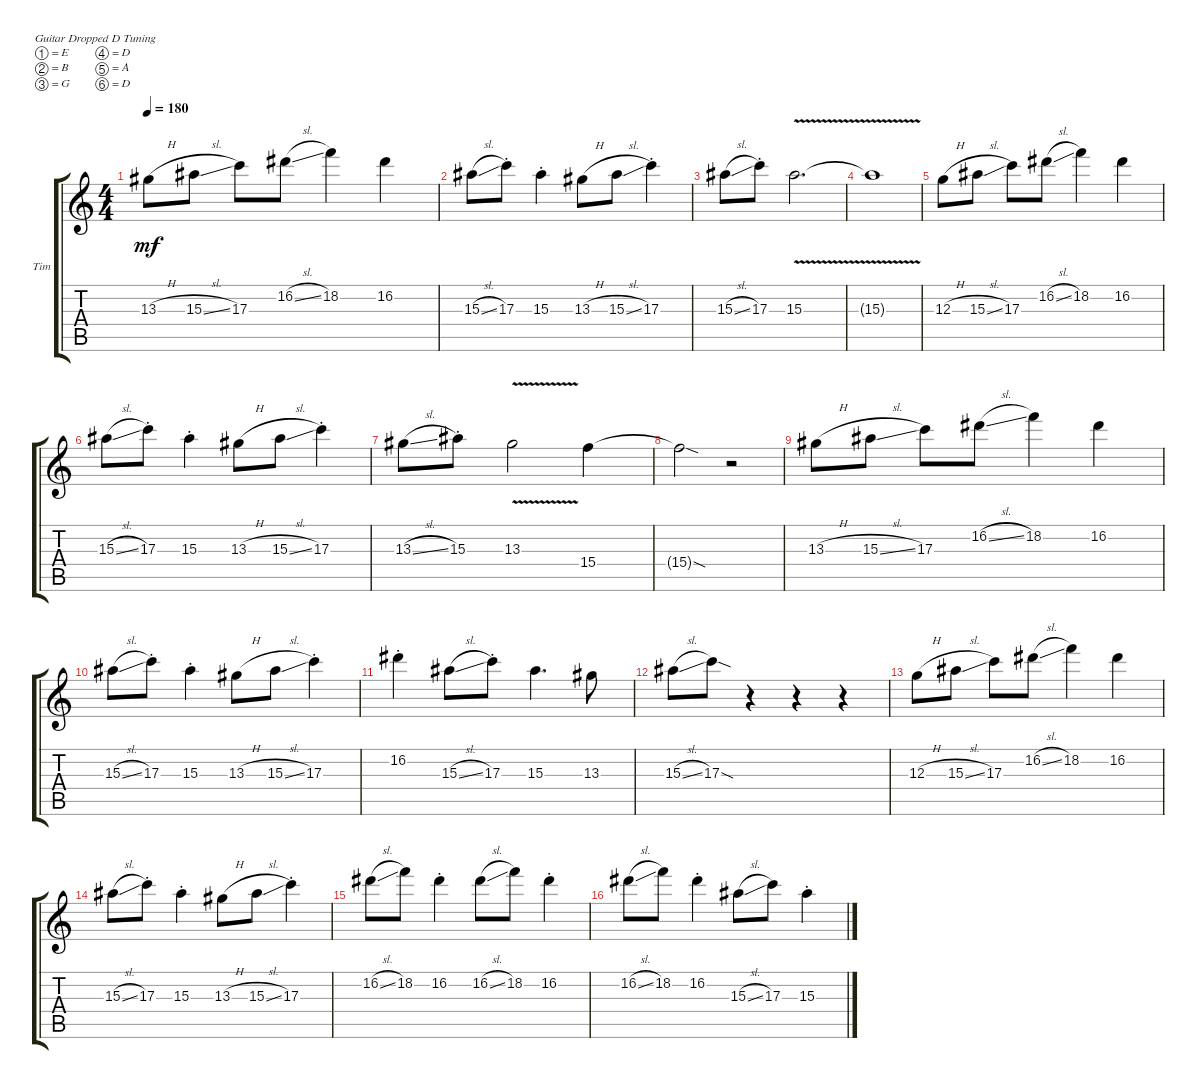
\defaultSystemsLayout 4
\bracketExtendMode groupsimilarinstruments
\firstSystemTrackNameOrientation horizontal
\otherSystemsTrackNameOrientation horizontal
\track ("Tim" "Tim") {instrument acousticguitarsteel}
\staff {score tabs}
\tuning (E4 B3 G3 D3 A2 D2)
\ts (4 4)
\scale
0.468876
\tempo 180
\accidentals auto
\clef g2
\ottava regular
\simile none
\ks c
13.3{h}.8{dy mf} 15.3{sl}.8 17.3.8 16.2{sl}.8 18.2.4 16.2.4 |
\scale
0.530583 15.3{sl}.8 17.3{st}.8 15.3{st}.4 13.3{h}.8 15.3{sl}.8 17.3{st}.4 |
15.3{sl}.8 17.3{st}.8 15.3{v}.2{d} |
15.3{v t}.1 |
12.3{h}.8 15.3{sl}.8 17.3.8 16.2{sl}.8 18.2.4 16.2.4 |
15.3{sl}.8 17.3{st}.8 15.3{st}.4 13.3{h}.8 15.3{sl}.8 17.3{st}.4 |
13.3{sl}.8 15.3{st}.8 13.3{v}.2 15.4.4 |
15.4{sod t}.2 r.2 |
\scale
0.481741 13.3{h}.8 15.3{sl}.8 17.3.8 16.2{sl}.8 18.2.4 16.2.4 |
\scale
0.517781 15.3{sl}.8 17.3{st}.8 15.3{st}.4 13.3{h}.8 15.3{sl}.8 17.3{st}.4 |
16.2{st}.4 15.3{sl}.8 17.3{st}.8 15.3.4{d} 13.3.8 |
15.3{sl}.8 17.3{sod}.8 r.4 r.4 r.4 |
12.3{h}.8 15.3{sl}.8 17.3.8 16.2{sl}.8 18.2.4 16.2.4 |
15.3{sl}.8 17.3{st}.8 15.3{st}.4 13.3{h}.8 15.3{sl}.8 17.3{st}.4 |
16.2{sl}.8 18.2.8 16.2{st}.4 16.2{sl}.8 18.2.8 16.2{st}.4 |
16.2{sl}.8 18.2.8 16.2{st}.4 15.3{sl}.8 17.3.8 15.3{st}.4
